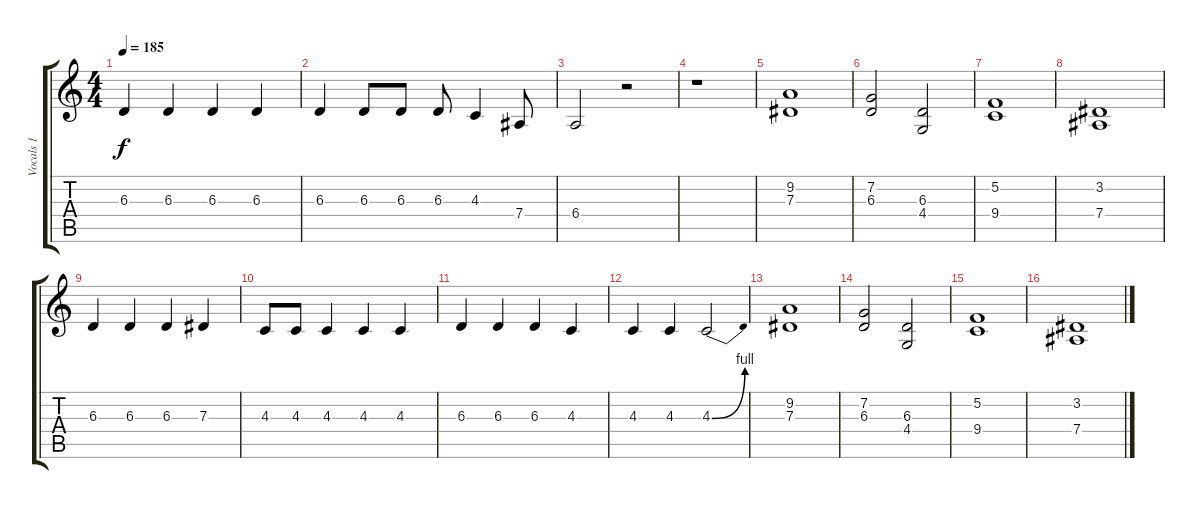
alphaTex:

\track ("Vocals 1" "Vocals 1") {instrument altosax}
\staff {score tabs}
\tuning (F4 C4 Ab3 Eb3 Bb2 Eb2) {hide}
\ts (4 4)
\tempo 185
\clef g2
\ks c
6.3.4{dy f} 6.3.4 6.3.4 6.3.4 |
6.3.4 6.3.8 6.3.8 6.3.8 4.3.4 7.4.8 |
6.4.2 r.2 |
r.1 |
(9.2 7.3).1 |
(7.2 6.3).2 (6.3 4.4).2 |
(5.2 9.4).1 |
(3.2 7.4).1 |
6.3.4 6.3.4 6.3.4 7.3.4 |
4.3.8 4.3.8 4.3.4 4.3.4 4.3.4 |
6.3.4 6.3.4 6.3.4 4.3.4 |
4.3.4 4.3.4 4.3{be (bend 0 0 60 4)}.2 |
(9.2 7.3).1 |
(7.2 6.3).2 (6.3 4.4).2 |
(5.2 9.4).1 |
(3.2 7.4).1
